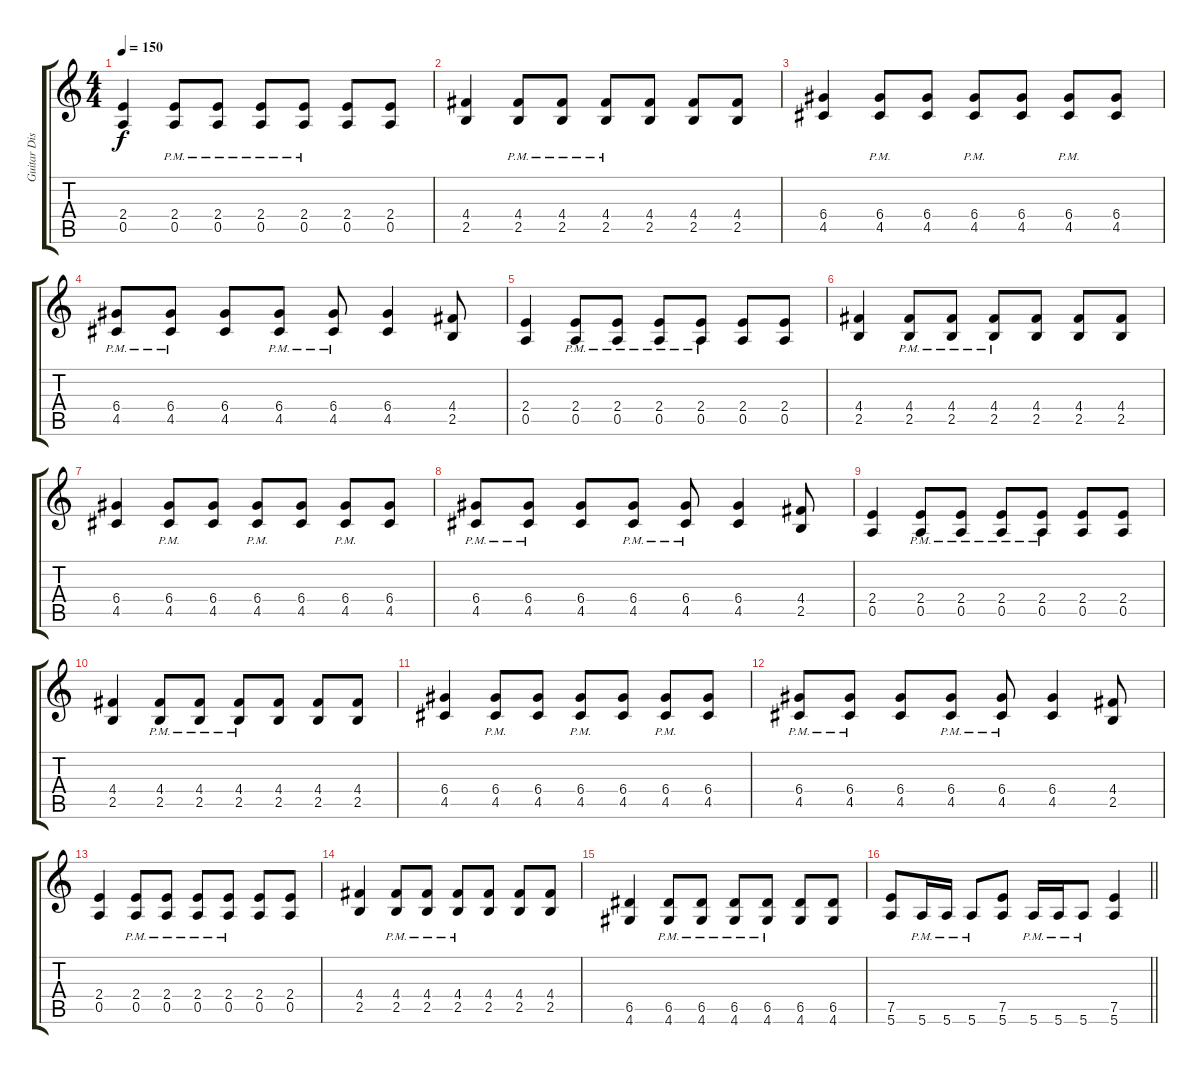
\track ("Guitar Dist" "Guitar Dis") {instrument distortionguitar}
\staff {score tabs}
\tuning (E4 B3 G3 D3 A2 E2) {hide}
\ts (4 4)
\tempo 150
\clef g2
\ks c
(2.4 0.5).4{dy f} (2.4{pm} 0.5{pm}).8 (2.4{pm} 0.5{pm}).8 (2.4{pm} 0.5{pm}).8 (2.4{pm} 0.5{pm}).8 (2.4 0.5).8 (2.4 0.5).8 |
(4.4 2.5).4 (4.4{pm} 2.5{pm}).8 (4.4{pm} 2.5{pm}).8 (4.4{pm} 2.5{pm}).8 (4.4 2.5).8 (4.4 2.5).8 (4.4 2.5).8 |
(6.4 4.5).4 (6.4{pm} 4.5{pm}).8 (6.4 4.5).8 (6.4{pm} 4.5{pm}).8 (6.4 4.5).8 (6.4{pm} 4.5{pm}).8 (6.4 4.5).8 |
(6.4{pm} 4.5{pm}).8 (6.4{pm} 4.5{pm}).8 (6.4 4.5).8 (6.4{pm} 4.5{pm}).8 (6.4{pm} 4.5{pm}).8 (6.4 4.5).4 (4.4 2.5).8 |
(2.4 0.5).4 (2.4{pm} 0.5{pm}).8 (2.4{pm} 0.5{pm}).8 (2.4{pm} 0.5{pm}).8 (2.4{pm} 0.5{pm}).8 (2.4 0.5).8 (2.4 0.5).8 |
(4.4 2.5).4 (4.4{pm} 2.5{pm}).8 (4.4{pm} 2.5{pm}).8 (4.4{pm} 2.5{pm}).8 (4.4 2.5).8 (4.4 2.5).8 (4.4 2.5).8 |
(6.4 4.5).4 (6.4{pm} 4.5{pm}).8 (6.4 4.5).8 (6.4{pm} 4.5{pm}).8 (6.4 4.5).8 (6.4{pm} 4.5{pm}).8 (6.4 4.5).8 |
(6.4{pm} 4.5{pm}).8 (6.4{pm} 4.5{pm}).8 (6.4 4.5).8 (6.4{pm} 4.5{pm}).8 (6.4{pm} 4.5{pm}).8 (6.4 4.5).4 (4.4 2.5).8 |
(2.4 0.5).4 (2.4{pm} 0.5{pm}).8 (2.4{pm} 0.5{pm}).8 (2.4{pm} 0.5{pm}).8 (2.4{pm} 0.5{pm}).8 (2.4 0.5).8 (2.4 0.5).8 |
(4.4 2.5).4 (4.4{pm} 2.5{pm}).8 (4.4{pm} 2.5{pm}).8 (4.4{pm} 2.5{pm}).8 (4.4 2.5).8 (4.4 2.5).8 (4.4 2.5).8 |
(6.4 4.5).4 (6.4{pm} 4.5{pm}).8 (6.4 4.5).8 (6.4{pm} 4.5{pm}).8 (6.4 4.5).8 (6.4{pm} 4.5{pm}).8 (6.4 4.5).8 |
(6.4{pm} 4.5{pm}).8 (6.4{pm} 4.5{pm}).8 (6.4 4.5).8 (6.4{pm} 4.5{pm}).8 (6.4{pm} 4.5{pm}).8 (6.4 4.5).4 (4.4 2.5).8 |
(2.4 0.5).4 (2.4{pm} 0.5{pm}).8 (2.4{pm} 0.5{pm}).8 (2.4{pm} 0.5{pm}).8 (2.4{pm} 0.5{pm}).8 (2.4 0.5).8 (2.4 0.5).8 |
(4.4 2.5).4 (4.4{pm} 2.5{pm}).8 (4.4{pm} 2.5{pm}).8 (4.4{pm} 2.5{pm}).8 (4.4 2.5).8 (4.4 2.5).8 (4.4 2.5).8 |
(6.5 4.6).4 (6.5{pm} 4.6).8 (6.5{pm} 4.6).8 (6.5{pm} 4.6{pm}).8 (6.5{pm} 4.6{pm}).8 (6.5 4.6).8 (6.5 4.6).8 |
\barLineRight lightlight
(7.5 5.6).8 5.6{pm}.16 5.6{pm}.16 5.6{pm}.8 (7.5 5.6).8 5.6{pm}.16 5.6{pm}.16 5.6{pm}.8 (7.5 5.6).4
